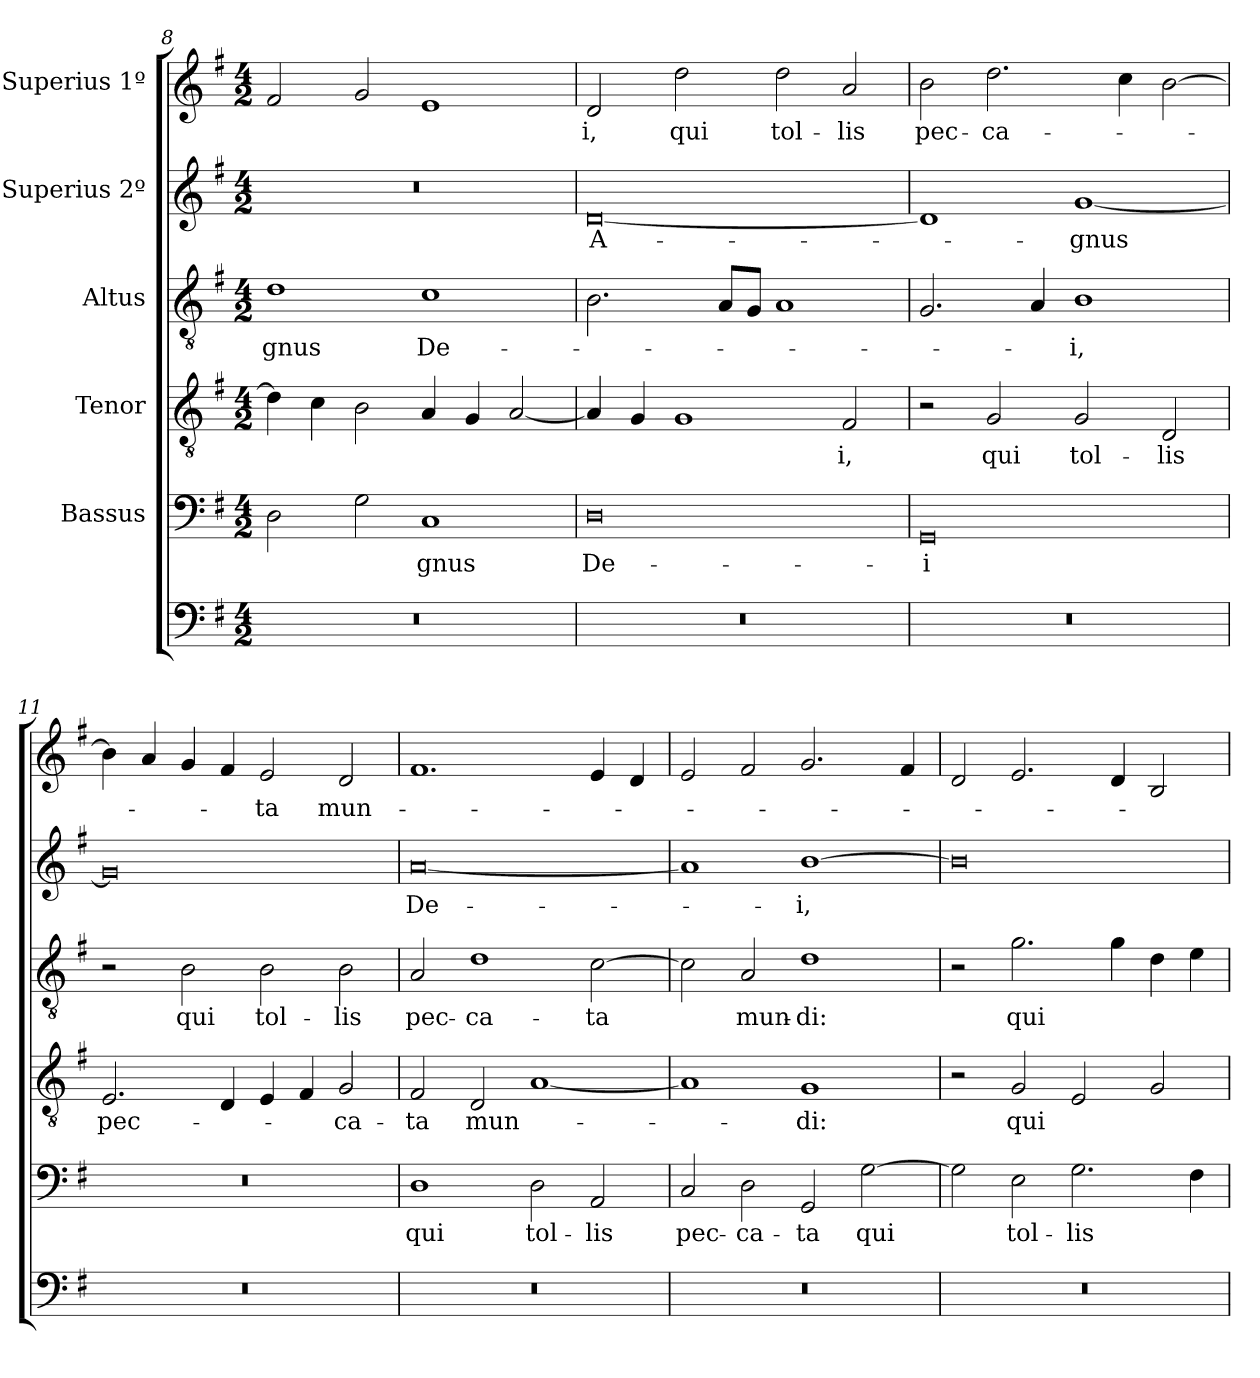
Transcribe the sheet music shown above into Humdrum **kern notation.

**kern	**kern	**text	**kern	**text	**kern	**text	**kern	**text	**kern	**text
*part6	*part5	*part5	*part4	*part4	*part3	*part3	*part2	*part2	*part1	*part1
*staff6	*staff5	*staff5	*staff4	*staff4	*staff3	*staff3	*staff2	*staff2	*staff1	*staff1
*	*I"Bassus	*	*I"Tenor	*	*I"Altus	*	*I"Superius 2º	*	*I"Superius 1º	*
*clefF4	*clefF4	*	*clefGv2	*	*clefGv2	*	*clefG2	*	*clefG2	*
*k[f#]	*k[f#]	*	*k[f#]	*	*k[f#]	*	*k[f#]	*	*k[f#]	*
*M4/2	*M4/2	*	*M4/2	*	*M4/2	*	*M4/2	*	*M4/2	*
=8	=8	=8	=8	=8	=8	=8	=8	=8	=8	=8
0r	2D\	.	4d\]	.	1d\	-gnus	0r	.	2f#/	.
.	.	.	4c\	.	.	.	.	.	.	.
.	2G\	.	2B\	.	.	.	.	.	2g/	.
.	1C/	-gnus	4A/	.	1c\	De-	.	.	1e/	.
.	.	.	4G/	.	.	.	.	.	.	.
.	.	.	[2A/	.	.	.	.	.	.	.
=9	=9	=9	=9	=9	=9	=9	=9	=9	=9	=9
0r	0D\	De-	4A/]	.	2.B\	.	[0d/	A-	2d/	-i,
.	.	.	4G/	.	.	.	.	.	.	.
.	.	.	1G/	.	.	.	.	.	2dd\	qui
.	.	.	.	.	8A/L	.	.	.	.	.
.	.	.	.	.	8G/J	.	.	.	.	.
.	.	.	.	.	1A/	.	.	.	2dd\	tol-
.	.	.	2F#/	-i,	.	.	.	.	2a/	-lis
=10	=10	=10	=10	=10	=10	=10	=10	=10	=10	=10
0r	0GG/	-i	2r	.	2.G/	.	1d/]	.	2b\	pec-
.	.	.	2G/	qui	.	.	.	.	2.dd\	-ca-
.	.	.	.	.	4A/	.	.	.	.	.
.	.	.	2G/	tol-	1B\	-i,	[1g/	-gnus	.	.
.	.	.	.	.	.	.	.	.	4cc\	.
.	.	.	2D/	-lis	.	.	.	.	[2b\	.
=11	=11	=11	=11	=11	=11	=11	=11	=11	=11	=11
0r	0r	.	2.E/	pec-	2r	.	0g/]	.	4b\]	.
.	.	.	.	.	.	.	.	.	4a/	.
.	.	.	.	.	2B\	qui	.	.	4g/	.
.	.	.	4D/	.	.	.	.	.	4f#/	.
.	.	.	4E/	.	2B\	tol-	.	.	2e/	-ta
.	.	.	4F#/	.	.	.	.	.	.	.
.	.	.	2G/	-ca-	2B\	-lis	.	.	2d/	mun-
=12	=12	=12	=12	=12	=12	=12	=12	=12	=12	=12
0r	1D\	qui	2F#/	-ta	2A/	pec-	[0a/	De-	1.f#/	.
.	.	.	2D/	mun-	1d\	-ca-	.	.	.	.
.	2D\	tol-	[1A/	.	.	.	.	.	.	.
.	2AA/	-lis	.	.	[2c\	-ta	.	.	4e/	.
.	.	.	.	.	.	.	.	.	4d/	.
=13	=13	=13	=13	=13	=13	=13	=13	=13	=13	=13
0r	2C/	pec-	1A/]	.	2c\]	.	1a/]	.	2e/	.
.	2D\	-ca-	.	.	2A/	mun-	.	.	2f#/	.
.	2GG/	-ta	1G/	-di:	1d\	-di:	[1b\	-i,	2.g/	.
.	[2G\	qui	.	.	.	.	.	.	.	.
.	.	.	.	.	.	.	.	.	4f#/	.
=14	=14	=14	=14	=14	=14	=14	=14	=14	=14	=14
0r	2G\]	.	2r	.	2r	.	0b\]	.	2d/	.
.	2E\	tol-	2G/	qui	2.g\	qui	.	.	2.e/	.
.	2.G\	-lis	2E/	.	.	.	.	.	.	.
.	.	.	.	.	4g\	.	.	.	4d/	.
.	.	.	2G/	.	4d\	.	.	.	2B/	.
.	4F#\	.	.	.	4e\	.	.	.	.	.
=	=	=	=	=	=	=	=	=	=	=
*-	*-	*-	*-	*-	*-	*-	*-	*-	*-	*-
